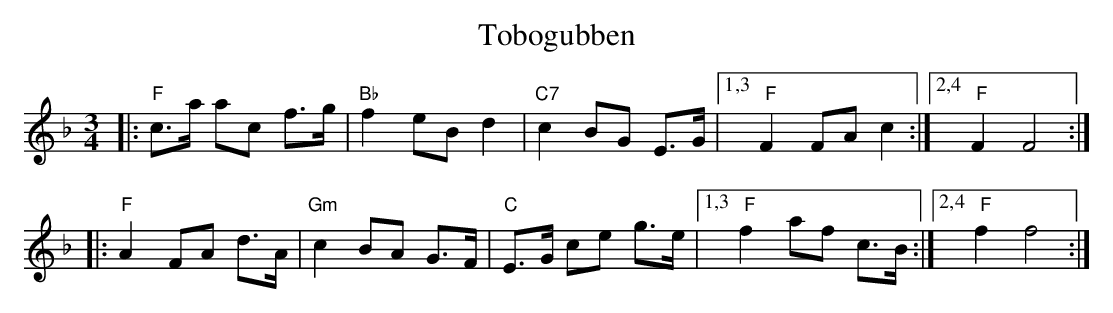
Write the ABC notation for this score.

X:1
T: Tobogubben
M: 3/4
L: 1/8
K: F
|: "F"c>a ac f>g | "Bb"f2 eB d2 | "C7"c2 BG E>G |1,3 " F"F2 FA c2 :|2,4 " F"F2 F4 :|
|: "F"A2 FA d>A | "Gm"c2 BA G>F | "C"E>G ce g>e |1,3 " F"f2 af c>B:|2,4 " F"f2 f4 :|
